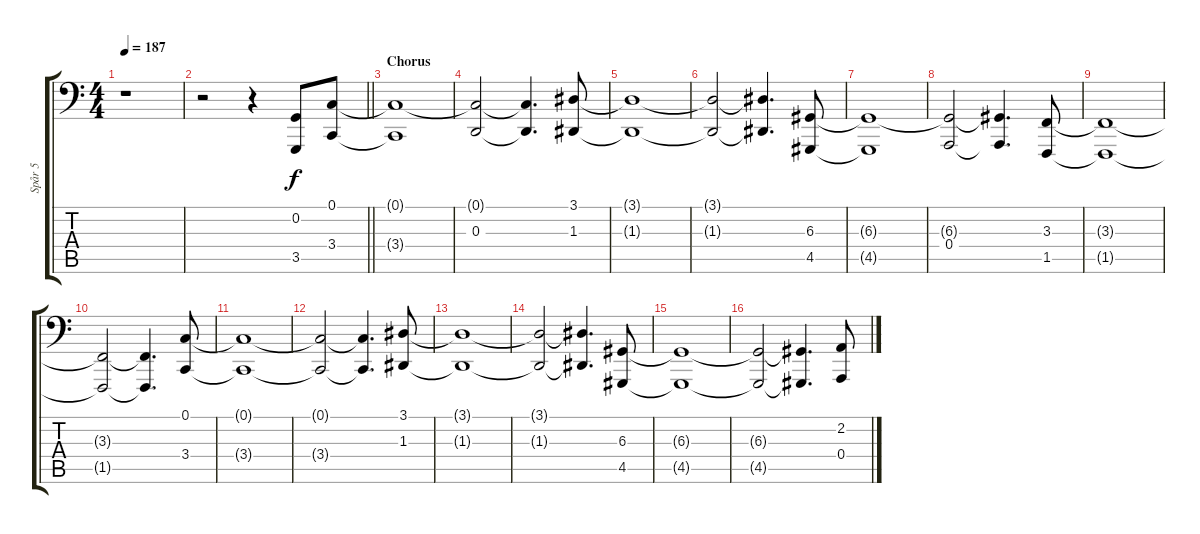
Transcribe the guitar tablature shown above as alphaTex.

\track ("Spår 5" "Spår 5") {instrument stringensemble1}
\staff {score tabs}
\tuning (C3 G2 D2 A1 E1 B0) {hide}
\ts (4 4)
\tempo 187
\clef f4
\ks c
r.1{dy f} |
\barLineRight lightlight
r.2 r.4 (0.2 3.5).8 (0.1 3.4).8 |
\section ("" "Chorus")
(0.1{t} 3.4{t}).1 |
(0.1{t} 0.3).2 (0.1{t} 0.3{t}).4{d} (3.1 1.3).8 |
(3.1{t} 1.3{t}).1 |
(3.1{t} 1.3{t}).2 (3.1{t} 1.3{t}).4{d} (6.3 4.5).8 |
(6.3{t} 4.5{t}).1 |
(6.3{t} 0.4).2 (6.3{t} 0.4{t}).4{d} (3.3 1.5).8 |
(3.3{t} 1.5{t}).1 |
(3.3{t} 1.5{t}).2 (3.3{t} 1.5{t}).4{d} (0.1 3.4).8 |
(0.1{t} 3.4{t}).1 |
(0.1{t} 3.4{t}).2 (0.1{t} 3.4{t}).4{d} (3.1 1.3).8 |
(3.1{t} 1.3{t}).1 |
(3.1{t} 1.3{t}).2 (3.1{t} 1.3{t}).4{d} (6.3 4.5).8 |
(6.3{t} 4.5{t}).1 |
(6.3{t} 4.5{t}).2 (6.3{t} 4.5{t}).4{d} (2.2 0.4).8
